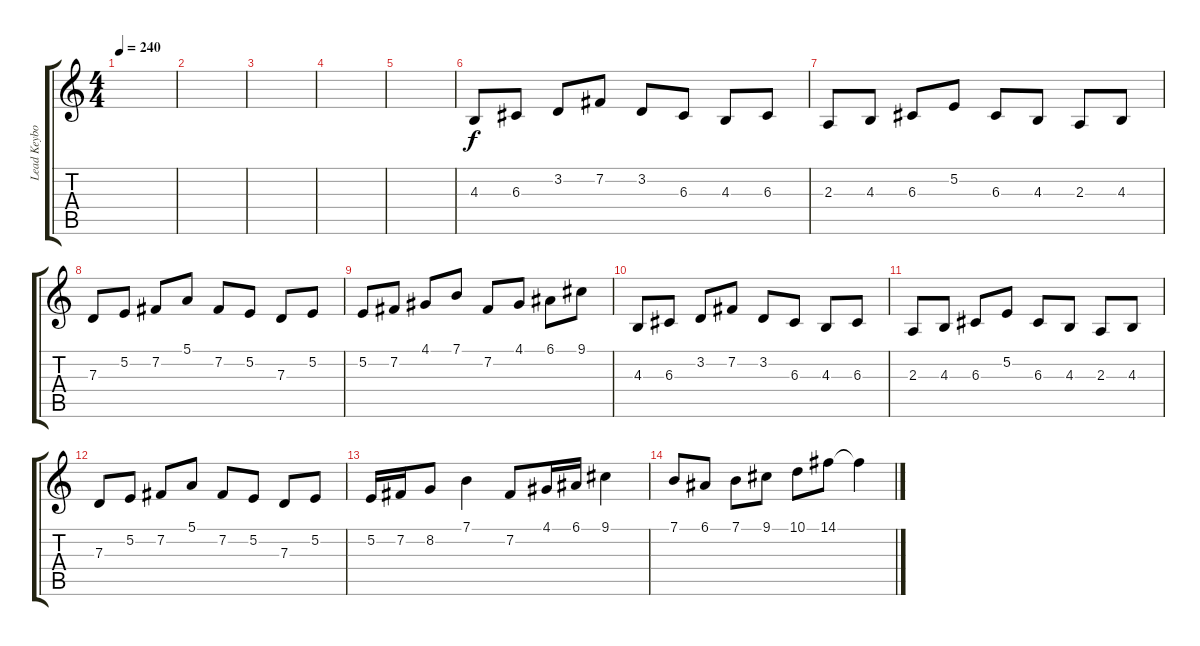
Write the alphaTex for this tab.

\track ("Lead Keyboard" "Lead Keybo") {instrument lead1square}
\staff {score tabs}
\tuning (E4 B3 G3 D3 A2 E2) {hide}
\ts (4 4)
\tempo 240
\clef g2
\ks c
|
|
|
|
|
4.3.8 6.3.8 3.2.8 7.2.8 3.2.8 6.3.8 4.3.8 6.3.8 |
2.3.8 4.3.8 6.3.8 5.2.8 6.3.8 4.3.8 2.3.8 4.3.8 |
7.3.8 5.2.8 7.2.8 5.1.8 7.2.8 5.2.8 7.3.8 5.2.8 |
5.2.8 7.2.8 4.1.8 7.1.8 7.2.8 4.1.8 6.1.8 9.1.8 |
4.3.8 6.3.8 3.2.8 7.2.8 3.2.8 6.3.8 4.3.8 6.3.8 |
2.3.8 4.3.8 6.3.8 5.2.8 6.3.8 4.3.8 2.3.8 4.3.8 |
7.3.8 5.2.8 7.2.8 5.1.8 7.2.8 5.2.8 7.3.8 5.2.8 |
5.2.16 7.2.16 8.2.8 7.1.4 7.2.8 4.1.16 6.1.16 9.1.4 |
7.1.8 6.1.8 7.1.8 9.1.8 10.1.8 14.1.8 14.1{t}.4
